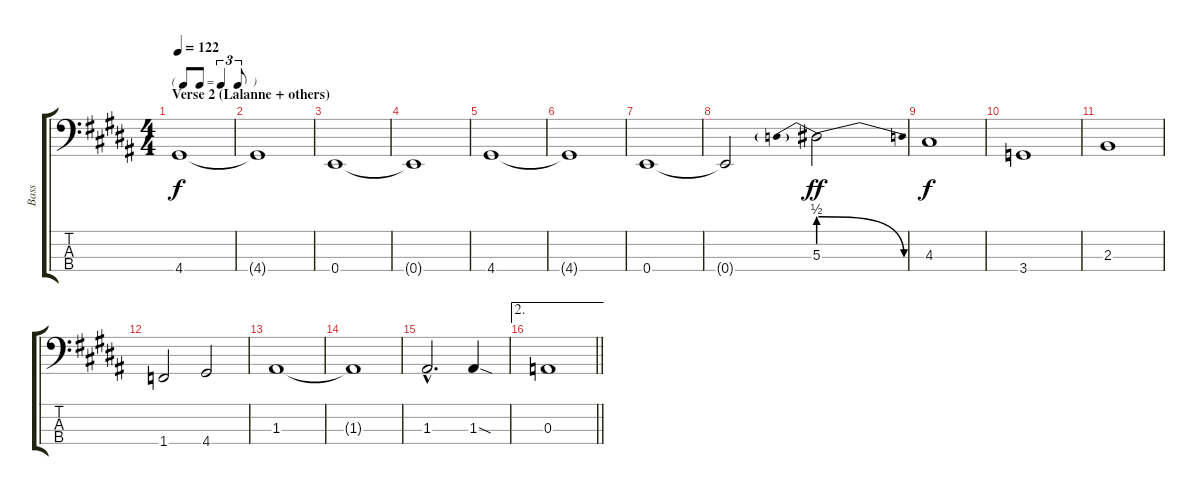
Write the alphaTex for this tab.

\track ("Bass" "Bass") {instrument fretlessbass}
\staff {score tabs}
\tuning (G2 D2 A1 E1) {hide}
\ts (4 4)
\tf triplet8th
\section ("" "Verse 2 (Lalanne + others)")
\tempo 122
\clef f4
\ks g#minor
4.4.1{dy f} |
4.4{t}.1 |
0.4.1 |
0.4{t}.1 |
4.4.1 |
4.4{t}.1 |
0.4.1 |
0.4{t}.2 5.3{be (prebendrelease 0 2 60 0)}.2{dy ff} |
4.3.1{dy f} |
3.4.1 |
2.3.1 |
1.4.2 4.4.2 |
1.3.1 |
1.3{t}.1 |
1.3{hac}.2{d} 1.3{sod}.4 |
\ae 2
\barLineRight lightlight
0.3.1
